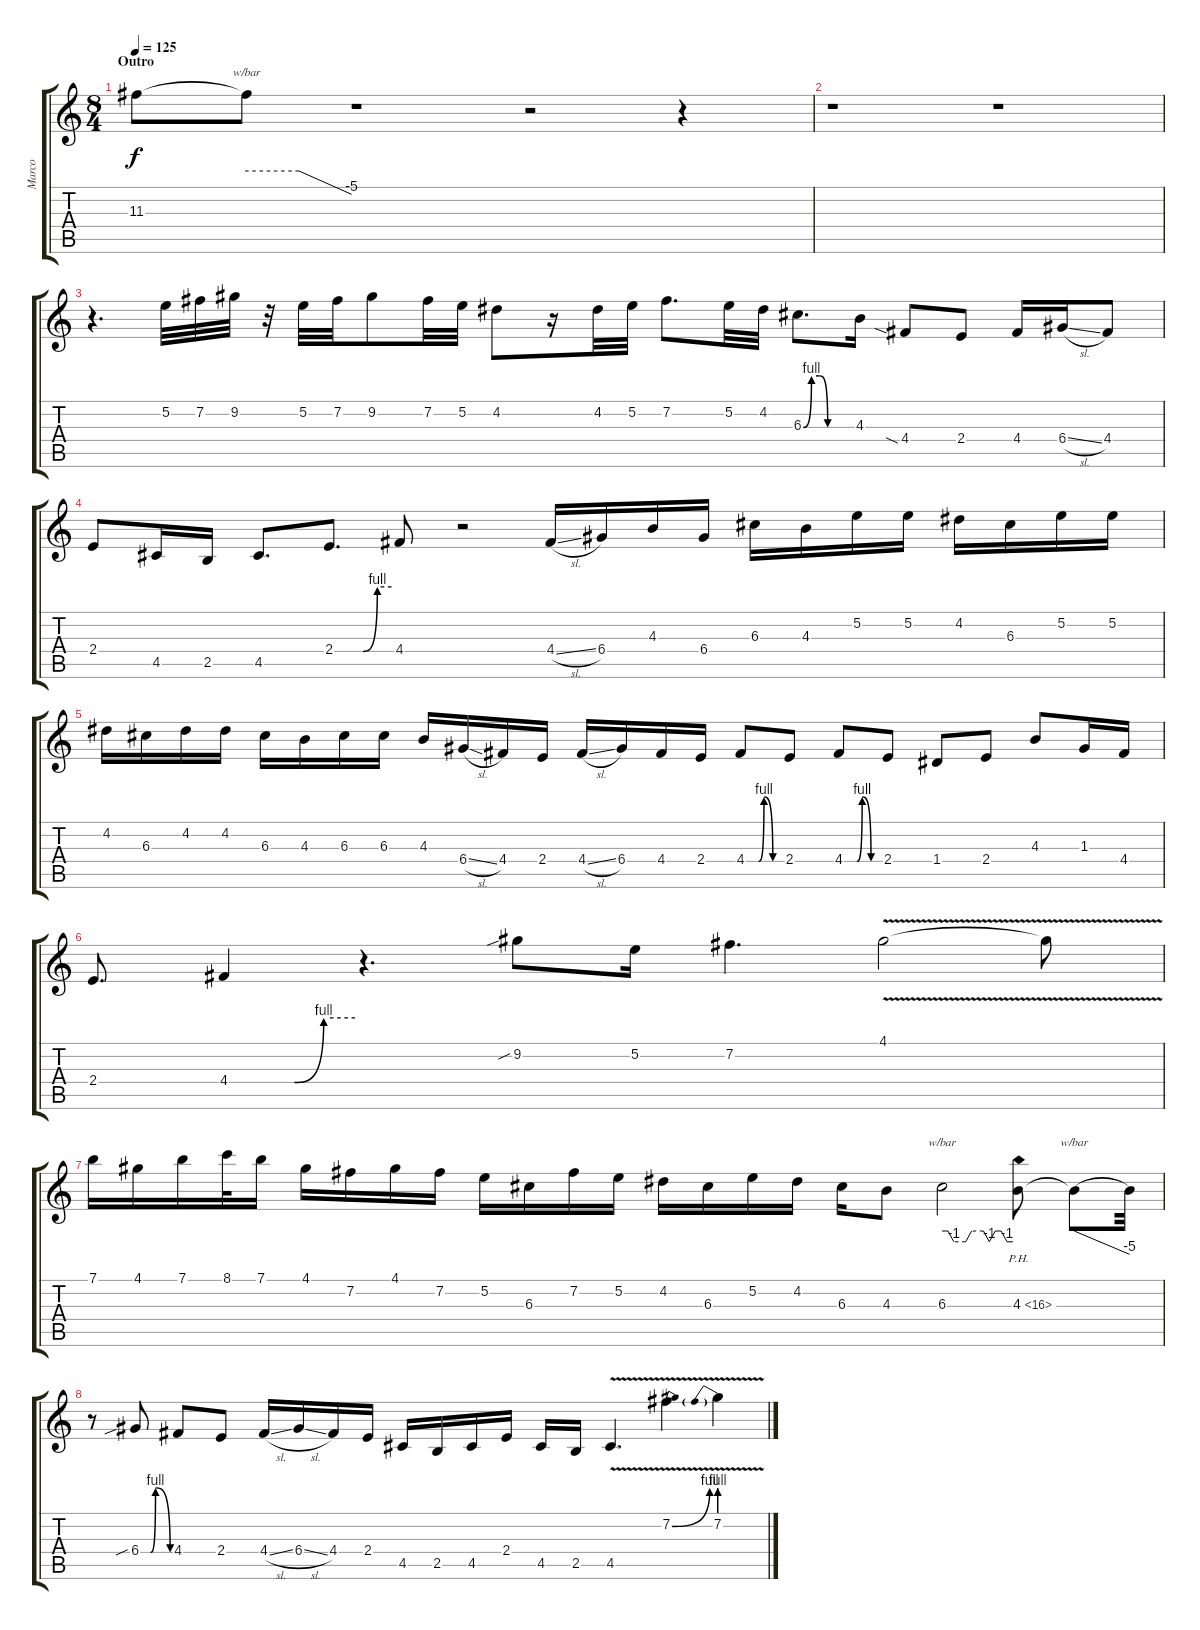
\track ("Marco " "Marco ") {instrument distortionguitar}
\staff {score tabs}
\tuning (E4 B3 G3 D3 A2 E2) {hide}
\ts (8 4)
\section ("" "Outro")
\tempo 125
\clef g2
\ks c
11.3.8{dy f} 11.3{t}.8{tbe (custom default 0 0 30 0 60 -20)} r.1 r.2 r.4 |
r.1 r.1 |
r.4{d} 5.2.32 7.2.32 9.2.32 r.32 5.2.32 7.2.32 9.2.8 7.2.32 5.2.32 4.2.8 r.16 4.2.32 5.2.32 7.2.8{d} 5.2.32 4.2.32 6.3{be (custom 0 0 10 4 20 4 30 0 60 0)}.8{d} 4.3.16 4.4{sia}.8 2.4.8 4.4.16 6.4{sl}.16 4.4.8 |
2.4.8 4.5.16 2.5.16 4.5.8{d} 2.4{be (custom 0 0 30 0 45 4 60 4)}.8{d} 4.4.8 r.2 4.4{sl}.16 6.4.16 4.3.16 6.4.16 6.3.16 4.3.16 5.2.16 5.2.16 4.2.16 6.3.16 5.2.16 5.2.16 |
4.2.16 6.3.16 4.2.16 4.2.16 6.3.16 4.3.16 6.3.16 6.3.16 4.3.16 6.4{sl}.16 4.4.16 2.4.16 4.4{sl}.16 6.4.16 4.4.16 2.4.16 4.4{be (custom 0 0 10 0 21 0 30 4 45 0 60 0)}.8 2.4.8 4.4{be (custom 0 0 10 0 21 0 30 4 45 0 60 0)}.8 2.4.8 1.4.8 2.4.8 4.3.8 1.3.16 4.4.16 |
2.4.8{d} 4.4{be (custom 0 0 31 0 45 4 60 4)}.4 r.4{d} 9.2{sib}.8 5.2.16 7.2.4{d} 4.1{v}.2 4.1{t}.8 |
7.1.16 4.1.16 7.1.16 8.1.32 7.1.16 4.1.16 7.2.16 4.1.16 7.2.16 5.2.16 6.3.16 7.2.16 5.2.16 4.2.16 6.3.16 5.2.16 4.2.16 6.3.16 4.3.8 6.3.2{tbe (custom default 0 0 5 0 10 -4 20 -4 25 0 35 0 40 -4 45 0 50 0 55 -4 60 -4)} 4.3{ph 12}.8 4.3{t}.8{tbe (dive default 0 0 60 -20)} 4.3{t}.32 |
r.8 6.4{be (custom 0 0 20 0 30 4 60 0) sib}.8 4.4.8 2.4.8 4.4{sl}.16 6.4{sl}.16 4.4.16 2.4.16 4.5.16 2.5.16 4.5.16 2.4.16 4.5.16 2.5.16 4.5{v}.4{d} 7.2{be (bend 0 0 60 4) v}.4 7.2{be (prebend 0 4 60 4) v}.4
